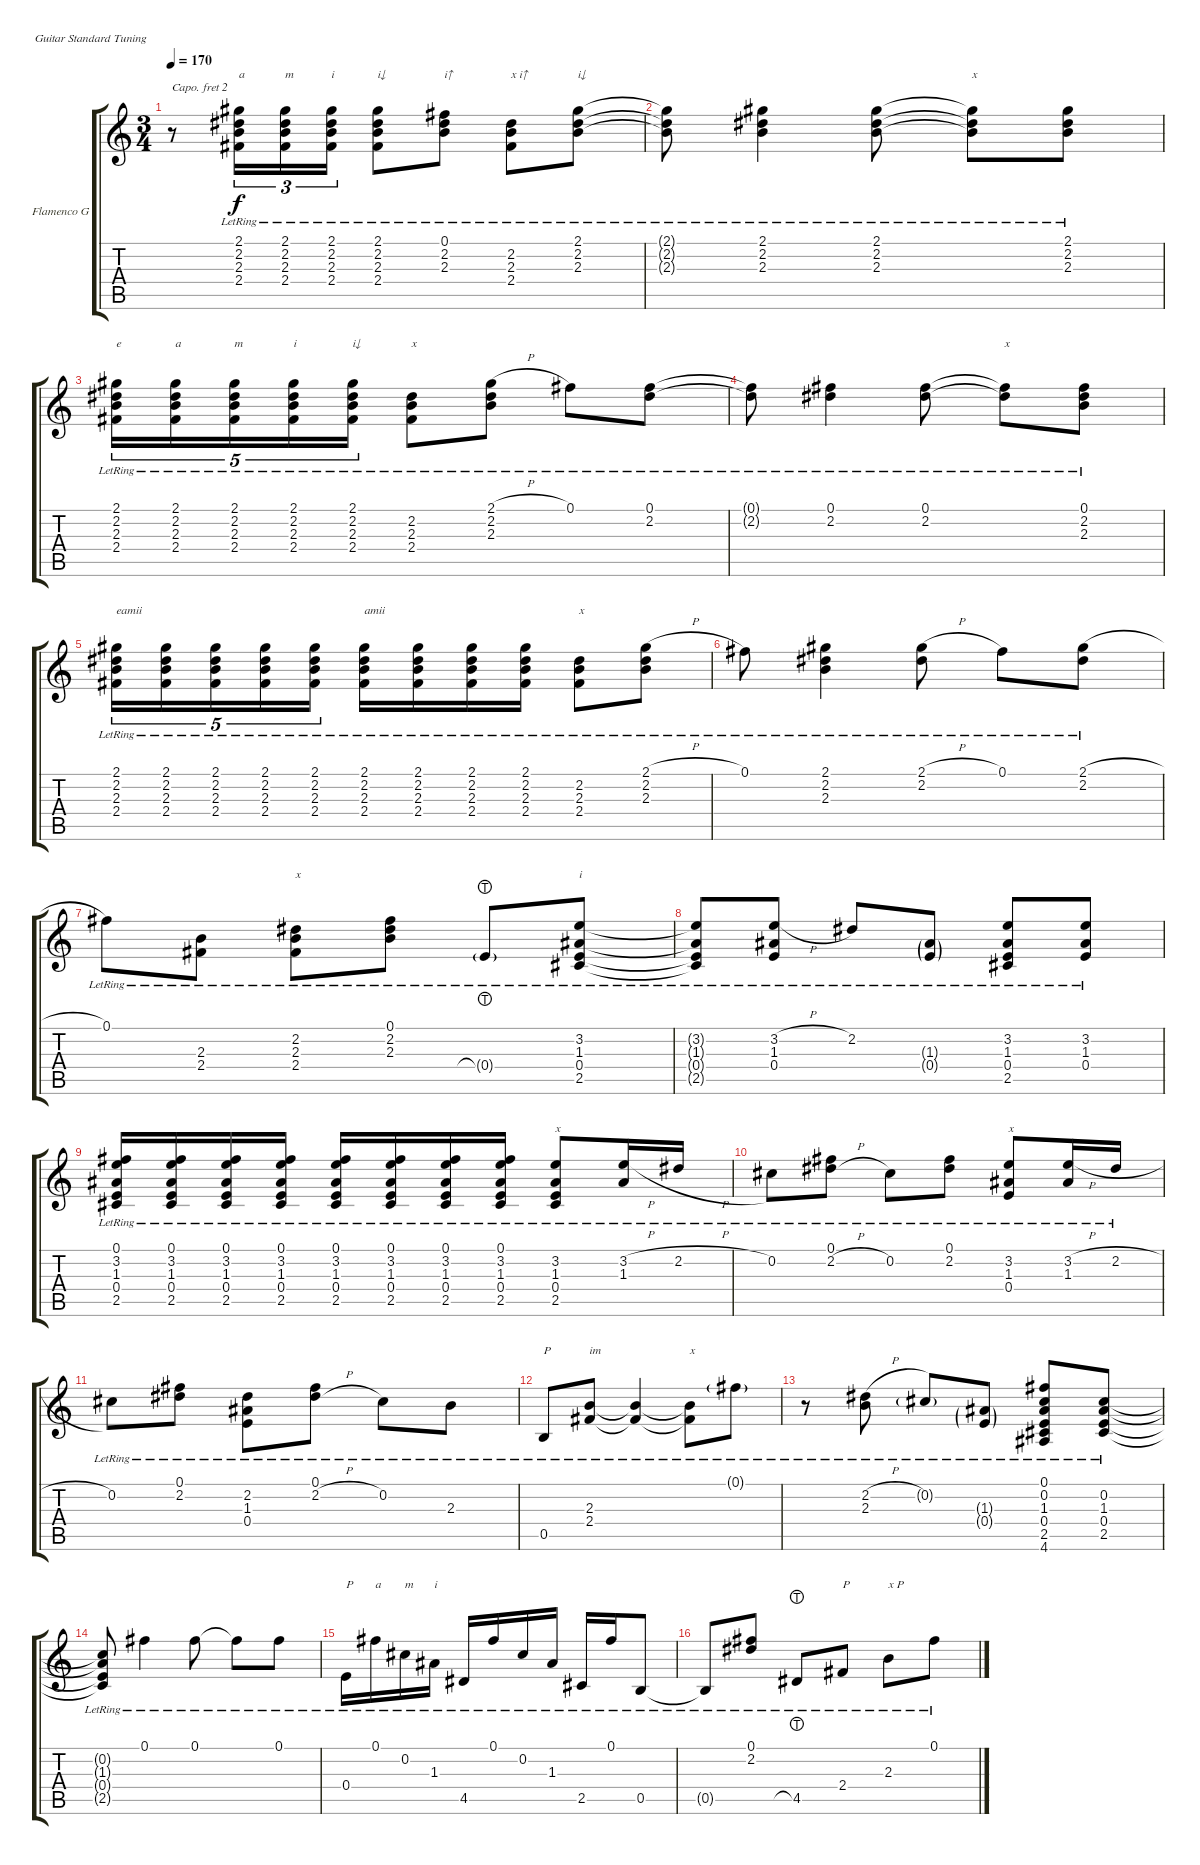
\defaultSystemsLayout 4
\bracketExtendMode groupsimilarinstruments
\firstSystemTrackNameOrientation horizontal
\otherSystemsTrackNameOrientation horizontal
\track ("Flamenco Guitar" "Flamenco G") {instrument acousticguitarnylon}
\staff {score tabs}
\capo 2
\tuning (E4 B3 G3 D3 A2 E2)
\ts (3 4)
\tempo 170
\clef g2
\ks c
r.8{dy f instrument acousticguitarnylon} (2.4{lr} 2.3{lr} 2.2{lr} 2.1{lr}).16{tu (3 2) txt "a"} (2.4{lr} 2.3{lr} 2.2{lr} 2.1{lr}).16{tu (3 2) txt "m"} (2.4{lr} 2.3{lr} 2.2{lr} 2.1{lr}).16{tu (3 2) txt "i"} (2.4{lr} 2.3{lr} 2.2{lr} 2.1{lr}).8{txt "i↓"} (0.1{lr} 2.2{lr} 2.3{lr}).8{txt "i↑"} (2.4{lr} 2.3{lr} 2.2{lr}).8{txt "x i↑"} (2.1{lr} 2.2{lr} 2.3{lr}).8{txt "i↓"} |
(2.1{lr t} 2.2{lr t} 2.3{lr t}).8 (2.1{lr} 2.2{lr} 2.3{lr}).4 (2.1{lr} 2.2{lr} 2.3{lr}).8 (2.3{lr t} 2.2{lr t} 2.1{lr t}).8{txt "x"} (2.1{lr} 2.2{lr} 2.3{lr}).8 |
(2.4{lr} 2.3{lr} 2.2{lr} 2.1{lr}).16{tu (5 4) txt "e"} (2.4{lr} 2.3{lr} 2.2{lr} 2.1{lr}).16{tu (5 4) txt "a"} (2.4{lr} 2.3{lr} 2.2{lr} 2.1{lr}).16{tu (5 4) txt "m"} (2.4{lr} 2.3{lr} 2.2{lr} 2.1{lr}).16{tu (5 4) txt "i"} (2.4{lr} 2.3{lr} 2.2{lr} 2.1{lr}).16{tu (5 4) txt "i↓"} (2.4{lr} 2.3{lr} 2.2{lr}).8{txt "x"} (2.1{h lr} 2.2{lr} 2.3{lr}).8 0.1{lr}.8 (0.1{lr} 2.2{lr}).8 |
(2.2{lr t} 0.1{lr t}).8 (0.1{lr} 2.2{lr}).4 (0.1{lr} 2.2{lr}).8 (2.2{lr t} 0.1{lr t}).8{txt "x"} (0.1{lr} 2.2{lr} 2.3{lr}).8 |
(2.4{lr} 2.3{lr} 2.2{lr} 2.1{lr}).16{tu (5 4) txt "eamii"} (2.4{lr} 2.3{lr} 2.2{lr} 2.1{lr}).16{tu (5 4)} (2.4{lr} 2.3{lr} 2.2{lr} 2.1{lr}).16{tu (5 4)} (2.4{lr} 2.3{lr} 2.2{lr} 2.1{lr}).16{tu (5 4)} (2.4{lr} 2.3{lr} 2.2{lr} 2.1{lr}).16{tu (5 4)} (2.4{lr} 2.3{lr} 2.2{lr} 2.1{lr}).16{txt "amii"} (2.4{lr} 2.3{lr} 2.2{lr} 2.1{lr}).16 (2.4{lr} 2.3{lr} 2.2{lr} 2.1{lr}).16 (2.4{lr} 2.3{lr} 2.2{lr} 2.1{lr}).16 (2.4{lr} 2.3{lr} 2.2{lr}).8{txt "x"} (2.1{h lr} 2.2{lr} 2.3{lr}).8 |
0.1{lr}.8 (2.1{lr} 2.2{lr} 2.3{lr}).4 (2.1{h lr} 2.2{lr}).8 0.1{lr}.8 (2.1{h lr} 2.2{lr}).8 |
0.1{lr}.8 (2.4{lr} 2.3{lr}).8 (2.4{lr} 2.3{lr} 2.2{lr}).8{txt "x"} (0.1{lr} 2.2{lr} 2.3{lr}).8 0.4{lht g lr}.8 (2.5{lr} 0.4{lr} 1.3{lr} 3.2{lr}).8{txt "i"} |
(1.3{lr t} 3.2{lr t} 0.4{lr t} 2.5{lr t}).8 (3.2{h lr} 1.3{lr} 0.4{lr}).8 2.2{lr}.8 (1.3{g lr} 0.4{g lr}).8 (2.5{lr} 0.4{lr} 1.3{lr} 3.2{lr}).8 (3.2{lr} 1.3{lr} 0.4{lr}).8 |
(2.5{lr} 0.4{lr} 1.3{lr} 3.2{lr} 0.1{lr}).16 (2.5{lr} 0.4{lr} 1.3{lr} 3.2{lr} 0.1{lr}).16 (2.5{lr} 0.4{lr} 1.3{lr} 3.2{lr} 0.1{lr}).16 (2.5{lr} 0.4{lr} 1.3{lr} 3.2{lr} 0.1{lr}).16 (2.5{lr} 0.4{lr} 1.3{lr} 3.2{lr} 0.1{lr}).16 (2.5{lr} 0.4{lr} 1.3{lr} 3.2{lr} 0.1{lr}).16 (2.5{lr} 0.4{lr} 1.3{lr} 3.2{lr} 0.1{lr}).16 (2.5{lr} 0.4{lr} 1.3{lr} 3.2{lr} 0.1{lr}).16 (2.5{lr} 0.4{lr} 1.3{lr} 3.2{lr}).8{txt "x"} (3.2{h lr} 1.3{lr}).16 2.2{h lr}.16 |
0.2{lr}.8 (0.1{lr} 2.2{h lr}).8 0.2{lr}.8 (2.2{lr} 0.1{lr}).8 (0.4{lr} 1.3{lr} 3.2{lr}).8{txt "x"} (3.2{h lr} 1.3{lr}).16 2.2{h lr}.16 |
0.2{lr}.8 (2.2{lr} 0.1{lr}).8 (2.2{lr} 1.3{lr} 0.4{lr}).8 (0.1{lr} 2.2{h lr}).8 0.2{lr}.8 2.3{lr}.8 |
0.5{lr}.8{txt "P"} (2.3{lr} 2.4{lr}).8{txt "im"} (2.4{lr t} 2.3{lr t}).4 (2.3{lr t} 2.4{lr t}).8{txt "x"} 0.1{g lr}.8 |
r.8 (2.2{h lr} 2.3{lr}).8 0.2{g lr}.8 (1.3{g lr} 0.4{g lr}).8 (2.5{lr} 0.4{lr} 1.3{lr} 0.2{lr} 0.1{lr} 4.6{lr}).8 (0.2{lr} 1.3{lr} 0.4{lr} 2.5{lr}).8 |
(2.5{lr t} 0.4{lr t} 1.3{lr t} 0.2{lr t}).8 0.1{lr}.4 0.1{lr}.8 0.1{lr t}.8 0.1{lr}.8 |
0.4{lr}.16{txt "P"} 0.1{lr}.16{txt "a"} 0.2{lr}.16{txt "m"} 1.3{lr}.16{txt "i"} 4.5{lr}.16 0.1{lr}.16 0.2{lr}.16 1.3{lr}.16 2.5{lr}.16 0.1{lr}.16 0.5{lr}.8 |
0.5{lr t}.8 (0.1{lr} 2.2{lr}).8 4.5{lht lr}.8 2.4{lr}.8{txt "P"} 2.3{lr}.8{txt "x P"} 0.1{lr}.8
